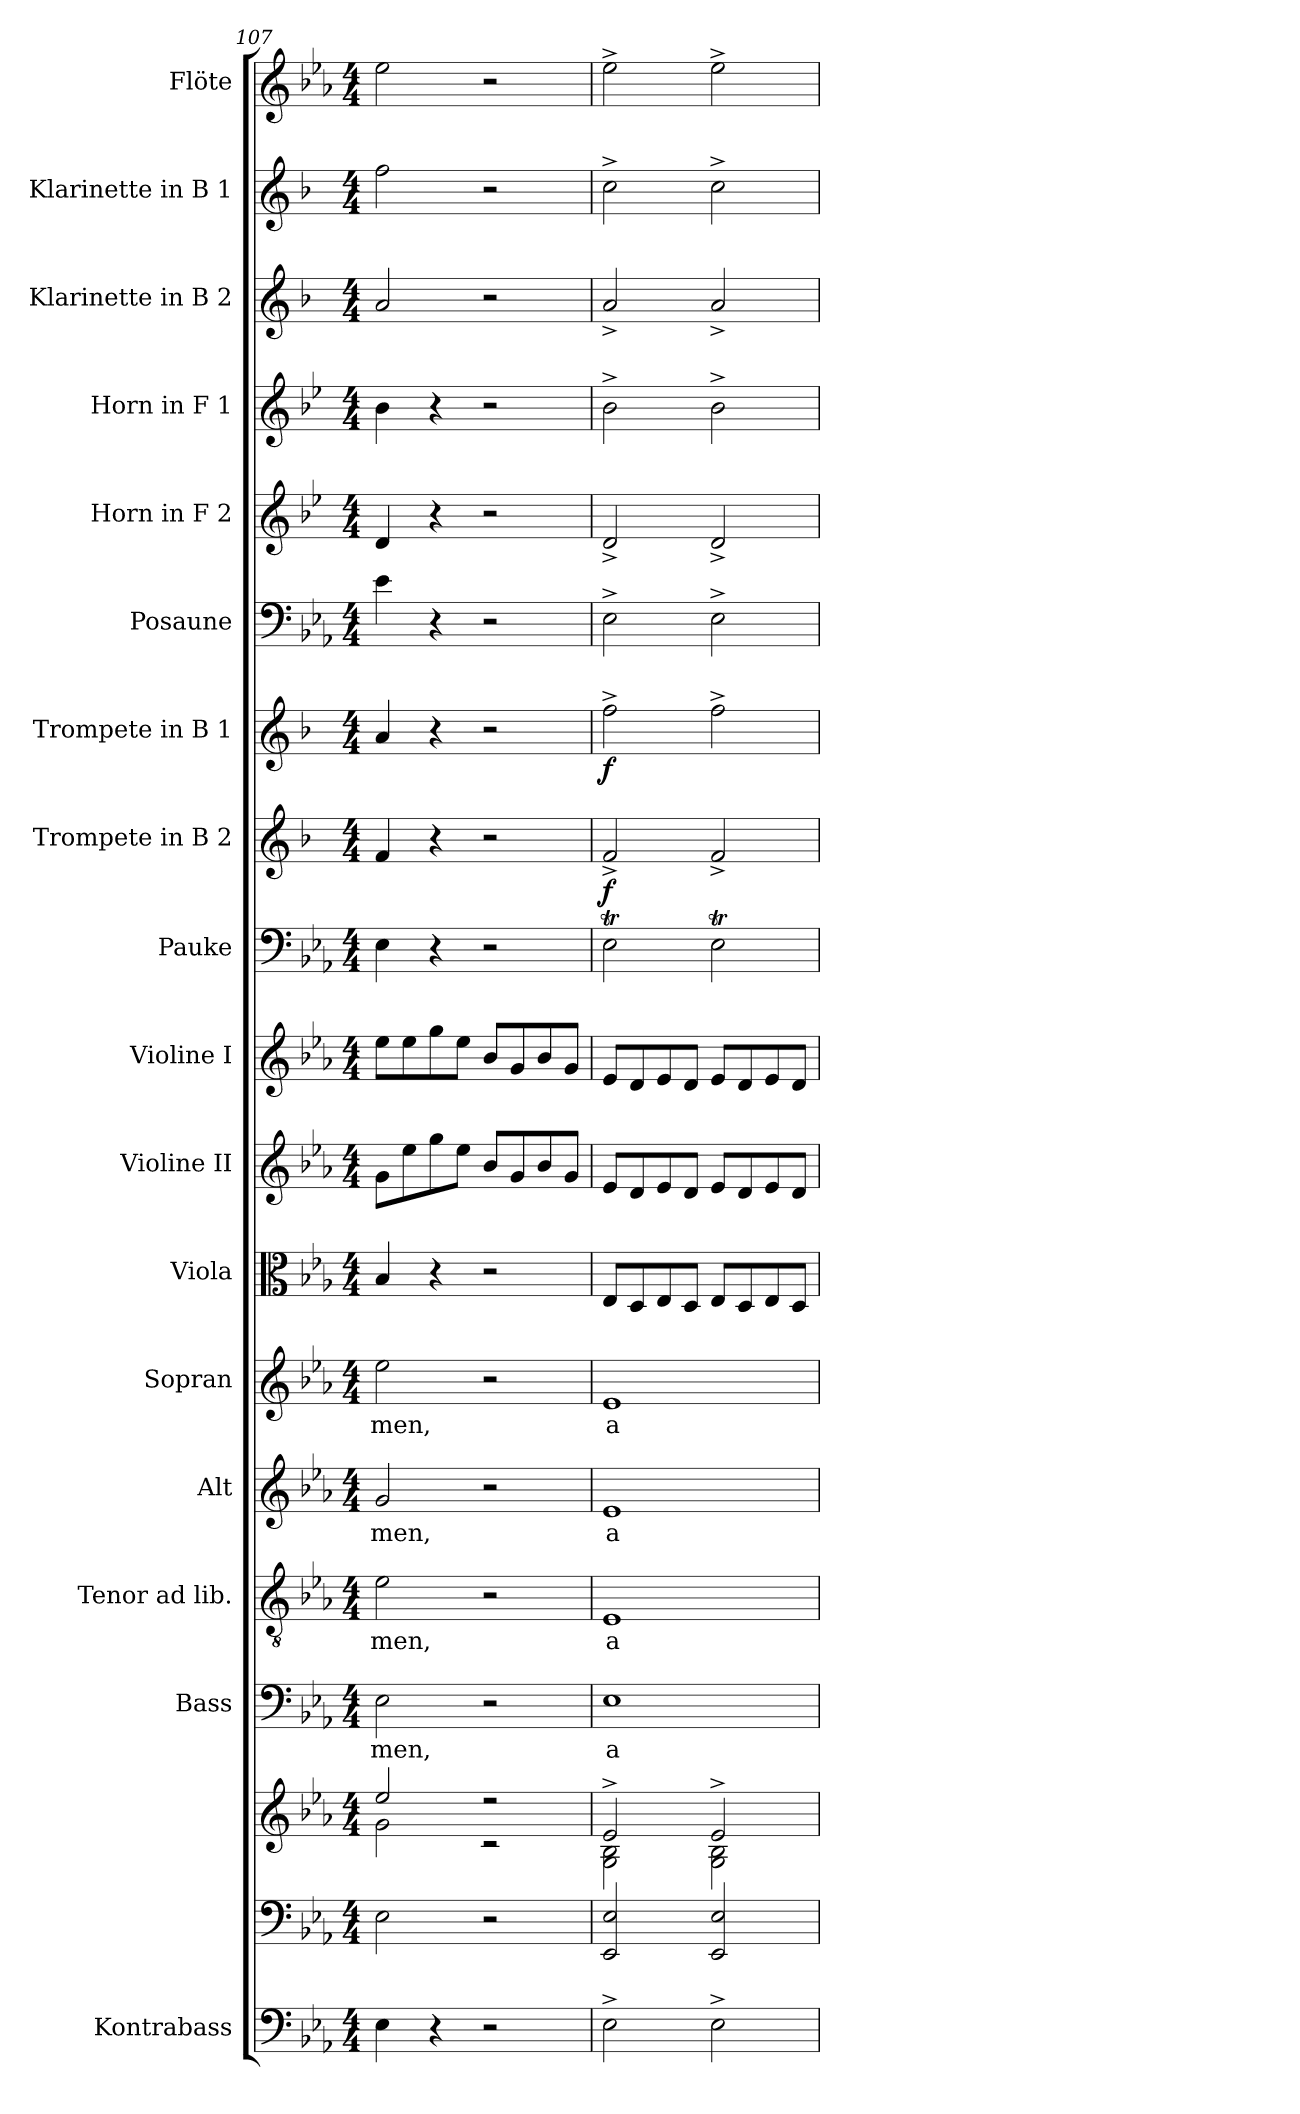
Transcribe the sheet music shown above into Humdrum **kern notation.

**kern	**kern	**kern	**kern	**text	**kern	**text	**kern	**text	**kern	**text	**kern	**kern	**kern	**kern	**kern	**dynam	**kern	**dynam	**kern	**kern	**kern	**kern	**kern	**kern
*part18	*part17	*part17	*part16	*part16	*part15	*part15	*part14	*part14	*part13	*part13	*part12	*part11	*part10	*part9	*part8	*part8	*part7	*part7	*part6	*part5	*part4	*part3	*part2	*part1
*staff19	*staff18	*staff17	*staff16	*staff16	*staff15	*staff15	*staff14	*staff14	*staff13	*staff13	*staff12	*staff11	*staff10	*staff9	*staff8	*staff8	*staff7	*staff7	*staff6	*staff5	*staff4	*staff3	*staff2	*staff1
*I"Kontrabass	*	*	*I"Bass	*	*I"Tenor ad lib.	*	*I"Alt	*	*I"Sopran	*	*I"Viola	*I"Violine II	*I"Violine I	*I"Pauke	*I"Trompete in B 2	*	*I"Trompete in B 1	*	*I"Posaune	*I"Horn in F 2	*I"Horn in F 1	*I"Klarinette in B 2	*I"Klarinette in B 1	*I"Flöte
*I'Kb.	*	*	*I'B	*	*I'T	*	*I'A	*	*I'S	*	*I'Vla.	*I'Vl. II	*I'Vl. I	*I'Pk.	*	*	*	*	*I'Pos.	*I'Hrn. 2	*I'Hrn. 1	*	*	*I'Fl.
*clefF4	*clefF4	*clefG2	*clefF4	*	*clefGv2	*	*clefG2	*	*clefG2	*	*clefC3	*clefG2	*clefG2	*clefF4	*clefG2	*	*clefG2	*	*clefF4	*clefG2	*clefG2	*clefG2	*clefG2	*clefG2
*ITrd7c12	*	*	*	*	*	*	*	*	*	*	*	*	*	*	*ITrd1c2	*	*ITrd1c2	*	*	*ITrd4c7	*ITrd4c7	*ITrd1c2	*ITrd1c2	*
*k[b-e-a-]	*k[b-e-a-]	*k[b-e-a-]	*k[b-e-a-]	*	*k[b-e-a-]	*	*k[b-e-a-]	*	*k[b-e-a-]	*	*k[b-e-a-]	*k[b-e-a-]	*k[b-e-a-]	*k[b-e-a-]	*k[b-e-a-]	*	*k[b-e-a-]	*	*k[b-e-a-]	*k[b-e-a-]	*k[b-e-a-]	*k[b-e-a-]	*k[b-e-a-]	*k[b-e-a-]
*E-:	*E-:	*E-:	*E-:	*	*E-:	*	*E-:	*	*E-:	*	*E-:	*E-:	*E-:	*E-:	*E-:	*	*E-:	*	*E-:	*E-:	*E-:	*E-:	*E-:	*E-:
*M4/4	*M4/4	*M4/4	*M4/4	*	*M4/4	*	*M4/4	*	*M4/4	*	*M4/4	*M4/4	*M4/4	*M4/4	*M4/4	*	*M4/4	*	*M4/4	*M4/4	*M4/4	*M4/4	*M4/4	*M4/4
=107	=107	=107	=107	=107	=107	=107	=107	=107	=107	=107	=107	=107	=107	=107	=107	=107	=107	=107	=107	=107	=107	=107	=107	=107
*	*	*^	*	*	*	*	*	*	*	*	*	*	*	*	*	*	*	*	*	*	*	*	*	*
!	!	!	!	!	!LO:LY:b	!	!LO:LY:b	!	!LO:LY:b	!	!LO:LY:b	!	!	!	!	!	!	!	!	!	!	!	!	!	!
4EE-\	2E-\	2ee-/	2g\	2E-\	-men,	2e-\	-men,	2g/	-men,	2ee-\	-men,	4B-/	8g\L	8ee-\L	4E-\	4e-/	.	4g/	.	4e-\	4G/	4e-\	2g/	2ee-\	2ee-\
.	.	.	.	.	.	.	.	.	.	.	.	.	8ee-\	8ee-\	.	.	.	.	.	.	.	.	.	.	.
4r	.	.	.	.	.	.	.	.	.	.	.	4r	8gg\	8gg\	4r	4r	.	4r	.	4r	4r	4r	.	.	.
.	.	.	.	.	.	.	.	.	.	.	.	.	8ee-\J	8ee-\J	.	.	.	.	.	.	.	.	.	.	.
2r	2r	2r	2r	2r	.	2r	.	2r	.	2r	.	2r	8b-/L	8b-/L	2r	2r	.	2r	.	2r	2r	2r	2r	2r	2r
.	.	.	.	.	.	.	.	.	.	.	.	.	8g/	8g/	.	.	.	.	.	.	.	.	.	.	.
.	.	.	.	.	.	.	.	.	.	.	.	.	8b-/	8b-/	.	.	.	.	.	.	.	.	.	.	.
.	.	.	.	.	.	.	.	.	.	.	.	.	8g/J	8g/J	.	.	.	.	.	.	.	.	.	.	.
=108	=108	=108	=108	=108	=108	=108	=108	=108	=108	=108	=108	=108	=108	=108	=108	=108	=108	=108	=108	=108	=108	=108	=108	=108	=108
!	!	!	!	!	!LO:LY:b	!	!LO:LY:b	!	!LO:LY:b	!	!LO:LY:b	!	!	!	!	!	!LO:DY:b	!	!LO:DY:b	!	!	!	!	!	!
2EE-^>\	2EE-/ 2E-/	2e-^>/	2G\ 2B-\	1E-	a-	1E-	a-	1e-	a-	1e-	a-	8E-/L	8e-/L	8e-/L	2E-T\	2e-^</	f	2ee-^>\	f	2E-^>\	2G^</	2e-^>\	2g^</	2b-^>\	2ee-^>\
.	.	.	.	.	.	.	.	.	.	.	.	8D/	8d/	8d/	.	.	.	.	.	.	.	.	.	.	.
.	.	.	.	.	.	.	.	.	.	.	.	8E-/	8e-/	8e-/	.	.	.	.	.	.	.	.	.	.	.
.	.	.	.	.	.	.	.	.	.	.	.	8D/J	8d/J	8d/J	.	.	.	.	.	.	.	.	.	.	.
2EE-^>\	2EE-/ 2E-/	2e-^>/	2G\ 2B-\	.	.	.	.	.	.	.	.	8E-/L	8e-/L	8e-/L	2E-T\	2e-^</	.	2ee-^>\	.	2E-^>\	2G^</	2e-^>\	2g^</	2b-^>\	2ee-^>\
.	.	.	.	.	.	.	.	.	.	.	.	8D/	8d/	8d/	.	.	.	.	.	.	.	.	.	.	.
.	.	.	.	.	.	.	.	.	.	.	.	8E-/	8e-/	8e-/	.	.	.	.	.	.	.	.	.	.	.
.	.	.	.	.	.	.	.	.	.	.	.	8D/J	8d/J	8d/J	.	.	.	.	.	.	.	.	.	.	.
*	*	*v	*v	*	*	*	*	*	*	*	*	*	*	*	*	*	*	*	*	*	*	*	*	*	*
=	=	=	=	=	=	=	=	=	=	=	=	=	=	=	=	=	=	=	=	=	=	=	=	=
*-	*-	*-	*-	*-	*-	*-	*-	*-	*-	*-	*-	*-	*-	*-	*-	*-	*-	*-	*-	*-	*-	*-	*-	*-
